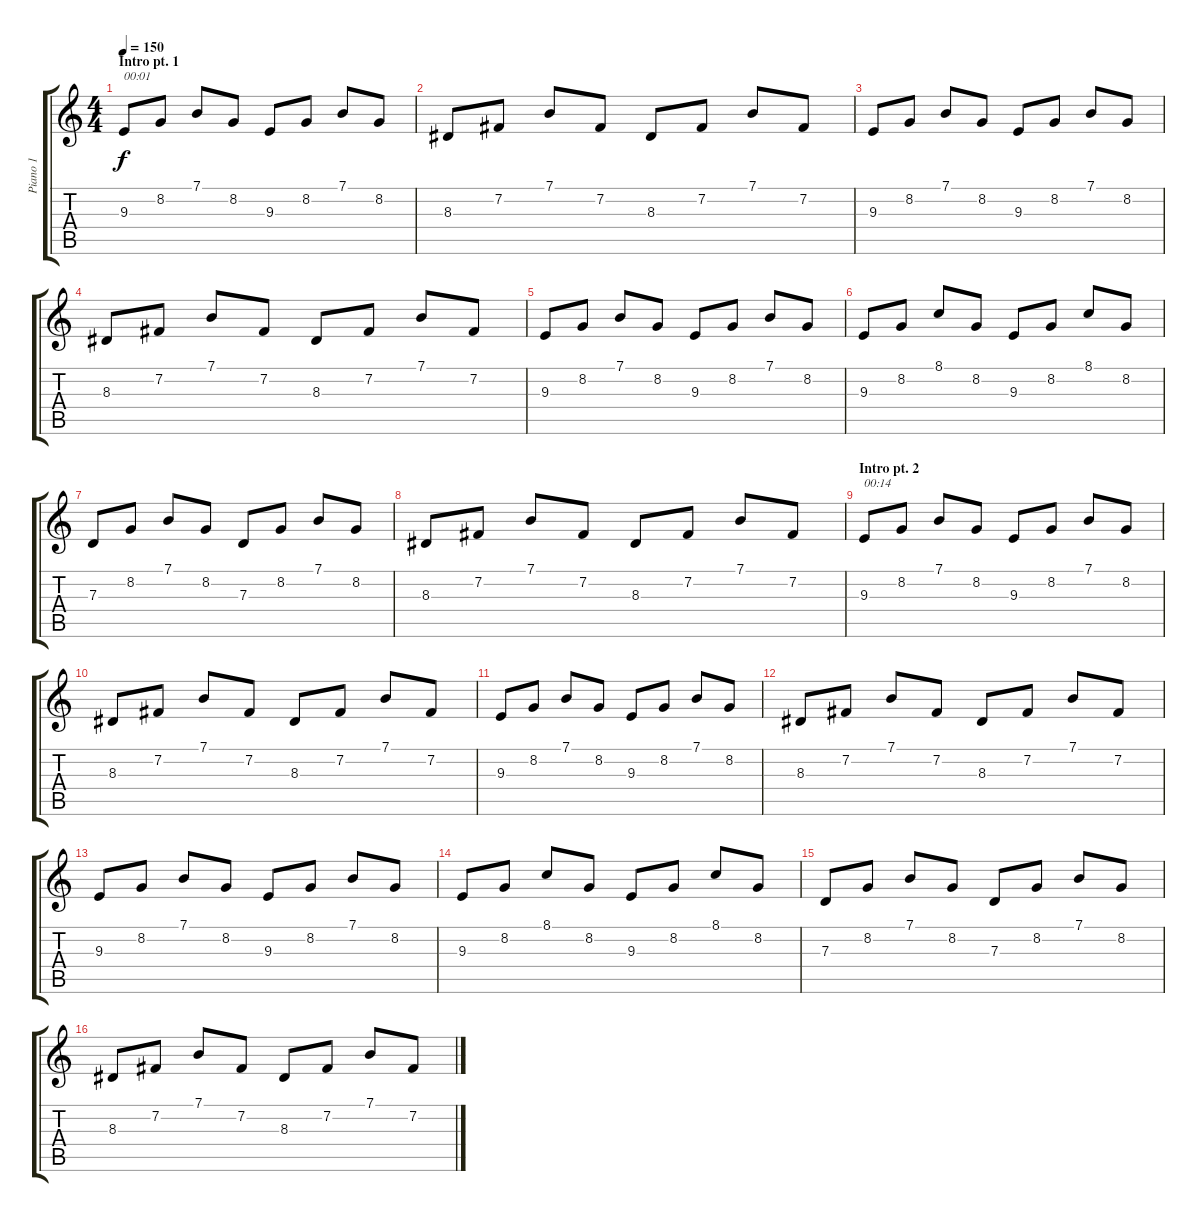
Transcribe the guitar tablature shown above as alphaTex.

\track ("Piano 1" "Piano 1") {instrument electricpiano1}
\staff {score tabs}
\tuning (E4 B3 G3 D3 A2 E2) {hide}
\ts (4 4)
\section ("" "Intro pt. 1")
\tempo 150
\clef g2
\ks c
9.3.8{txt "00:01" dy f instrument electricpiano1} 8.2.8 7.1.8 8.2.8 9.3.8 8.2.8 7.1.8 8.2.8 |
8.3.8 7.2.8 7.1.8 7.2.8 8.3.8 7.2.8 7.1.8 7.2.8 |
9.3.8 8.2.8 7.1.8 8.2.8 9.3.8 8.2.8 7.1.8 8.2.8 |
8.3.8 7.2.8 7.1.8 7.2.8 8.3.8 7.2.8 7.1.8 7.2.8 |
9.3.8 8.2.8 7.1.8 8.2.8 9.3.8 8.2.8 7.1.8 8.2.8 |
9.3.8 8.2.8 8.1.8 8.2.8 9.3.8 8.2.8 8.1.8 8.2.8 |
7.3.8 8.2.8 7.1.8 8.2.8 7.3.8 8.2.8 7.1.8 8.2.8 |
8.3.8 7.2.8 7.1.8 7.2.8 8.3.8 7.2.8 7.1.8 7.2.8 |
\section ("" "Intro pt. 2")
9.3.8{txt "00:14"} 8.2.8 7.1.8 8.2.8 9.3.8 8.2.8 7.1.8 8.2.8 |
8.3.8 7.2.8 7.1.8 7.2.8 8.3.8 7.2.8 7.1.8 7.2.8 |
9.3.8 8.2.8 7.1.8 8.2.8 9.3.8 8.2.8 7.1.8 8.2.8 |
8.3.8 7.2.8 7.1.8 7.2.8 8.3.8 7.2.8 7.1.8 7.2.8 |
9.3.8 8.2.8 7.1.8 8.2.8 9.3.8 8.2.8 7.1.8 8.2.8 |
9.3.8 8.2.8 8.1.8 8.2.8 9.3.8 8.2.8 8.1.8 8.2.8 |
7.3.8 8.2.8 7.1.8 8.2.8 7.3.8 8.2.8 7.1.8 8.2.8 |
8.3.8 7.2.8 7.1.8 7.2.8 8.3.8 7.2.8 7.1.8 7.2.8
